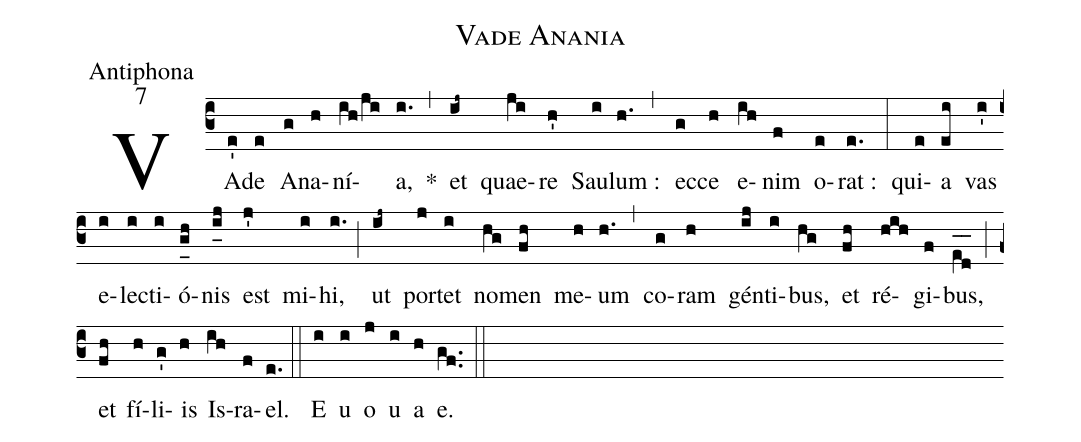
name:Vade Anania;
office-part:Antiphona;
mode:7;
%%
(c3) VA(e')de(e) A(g)na(h)ní(ih/ji)a,(i.) *(,) et(ij~) quae(ji)re(h') Sau(i)lum :(h.) (,) ec(g)ce(h) e(ih)nim(f) o(e)rat :(e.) (:) qui(e)a(ei) vas(i') e(i)le(i)cti(i)ó(g_[uh:l]h)nis(i_[uh:l]j) est(j') mi(i)hi,(i.) (;) ut(ij~) por(j)tet(i) no(hg)men(fh) me(h)um(h.) (,) co(g)ram(h) gén(ij)ti(i)bus,(hg) et(fh) ré(hih)gi(f)bus,(e_[oh:h][ll:1]d_[oh:h]) (;) et(fh) fí(h)li(g')is(h) Is(ih)ra(f)el.(e.) (::) <eu>E(i) u(i) o(j) u(i) a(h) e.</eu>(gf..) (::)
